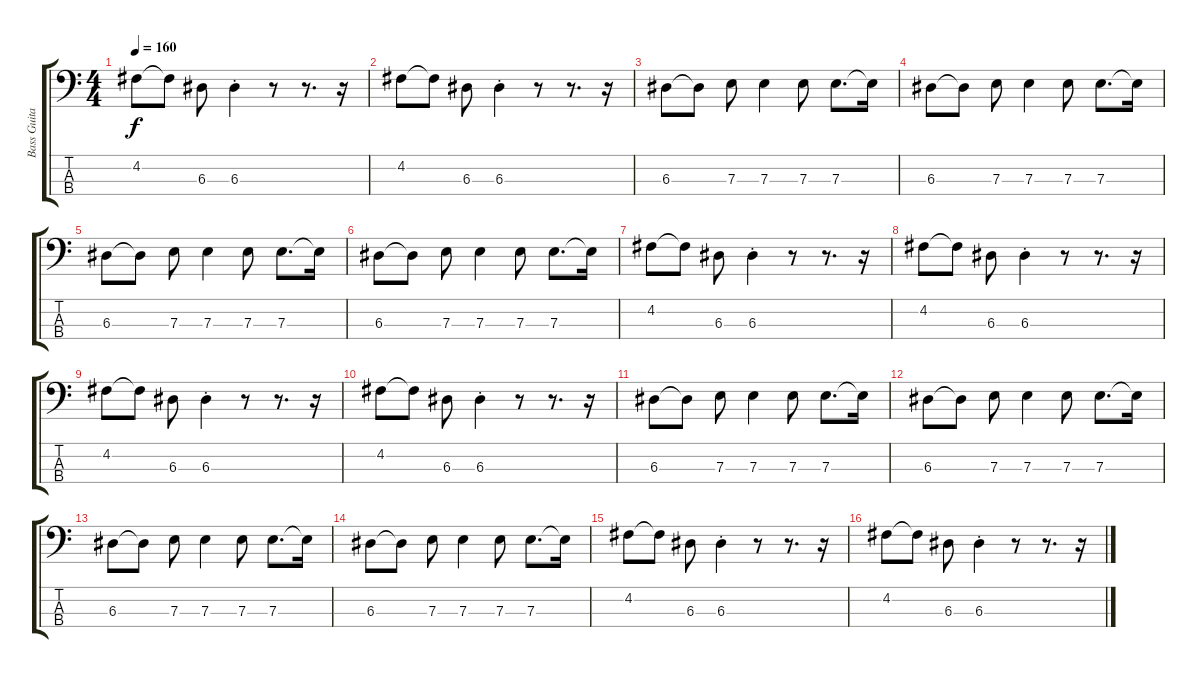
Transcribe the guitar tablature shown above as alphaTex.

\track ("Bass Guitar" "Bass Guita") {instrument electricbasspick}
\staff {score tabs}
\tuning (G2 D2 A1 E1) {hide}
\ts (4 4)
\tempo 160
\clef f4
\ks c
4.2.8{dy f} 4.2{t}.8 6.3.8 6.3{st}.4 r.8 r.8{d} r.16 |
4.2.8 4.2{t}.8 6.3.8 6.3{st}.4 r.8 r.8{d} r.16 |
6.3.8 6.3{t}.8 7.3.8 7.3.4 7.3.8 7.3.8{d} 7.3{t}.16 |
6.3.8 6.3{t}.8 7.3.8 7.3.4 7.3.8 7.3.8{d} 7.3{t}.16 |
6.3.8 6.3{t}.8 7.3.8 7.3.4 7.3.8 7.3.8{d} 7.3{t}.16 |
6.3.8 6.3{t}.8 7.3.8 7.3.4 7.3.8 7.3.8{d} 7.3{t}.16 |
4.2.8 4.2{t}.8 6.3.8 6.3{st}.4 r.8 r.8{d} r.16 |
4.2.8 4.2{t}.8 6.3.8 6.3{st}.4 r.8 r.8{d} r.16 |
4.2.8 4.2{t}.8 6.3.8 6.3{st}.4 r.8 r.8{d} r.16 |
4.2.8 4.2{t}.8 6.3.8 6.3{st}.4 r.8 r.8{d} r.16 |
6.3.8 6.3{t}.8 7.3.8 7.3.4 7.3.8 7.3.8{d} 7.3{t}.16 |
6.3.8 6.3{t}.8 7.3.8 7.3.4 7.3.8 7.3.8{d} 7.3{t}.16 |
6.3.8 6.3{t}.8 7.3.8 7.3.4 7.3.8 7.3.8{d} 7.3{t}.16 |
6.3.8 6.3{t}.8 7.3.8 7.3.4 7.3.8 7.3.8{d} 7.3{t}.16 |
4.2.8 4.2{t}.8 6.3.8 6.3{st}.4 r.8 r.8{d} r.16 |
4.2.8 4.2{t}.8 6.3.8 6.3{st}.4 r.8 r.8{d} r.16
